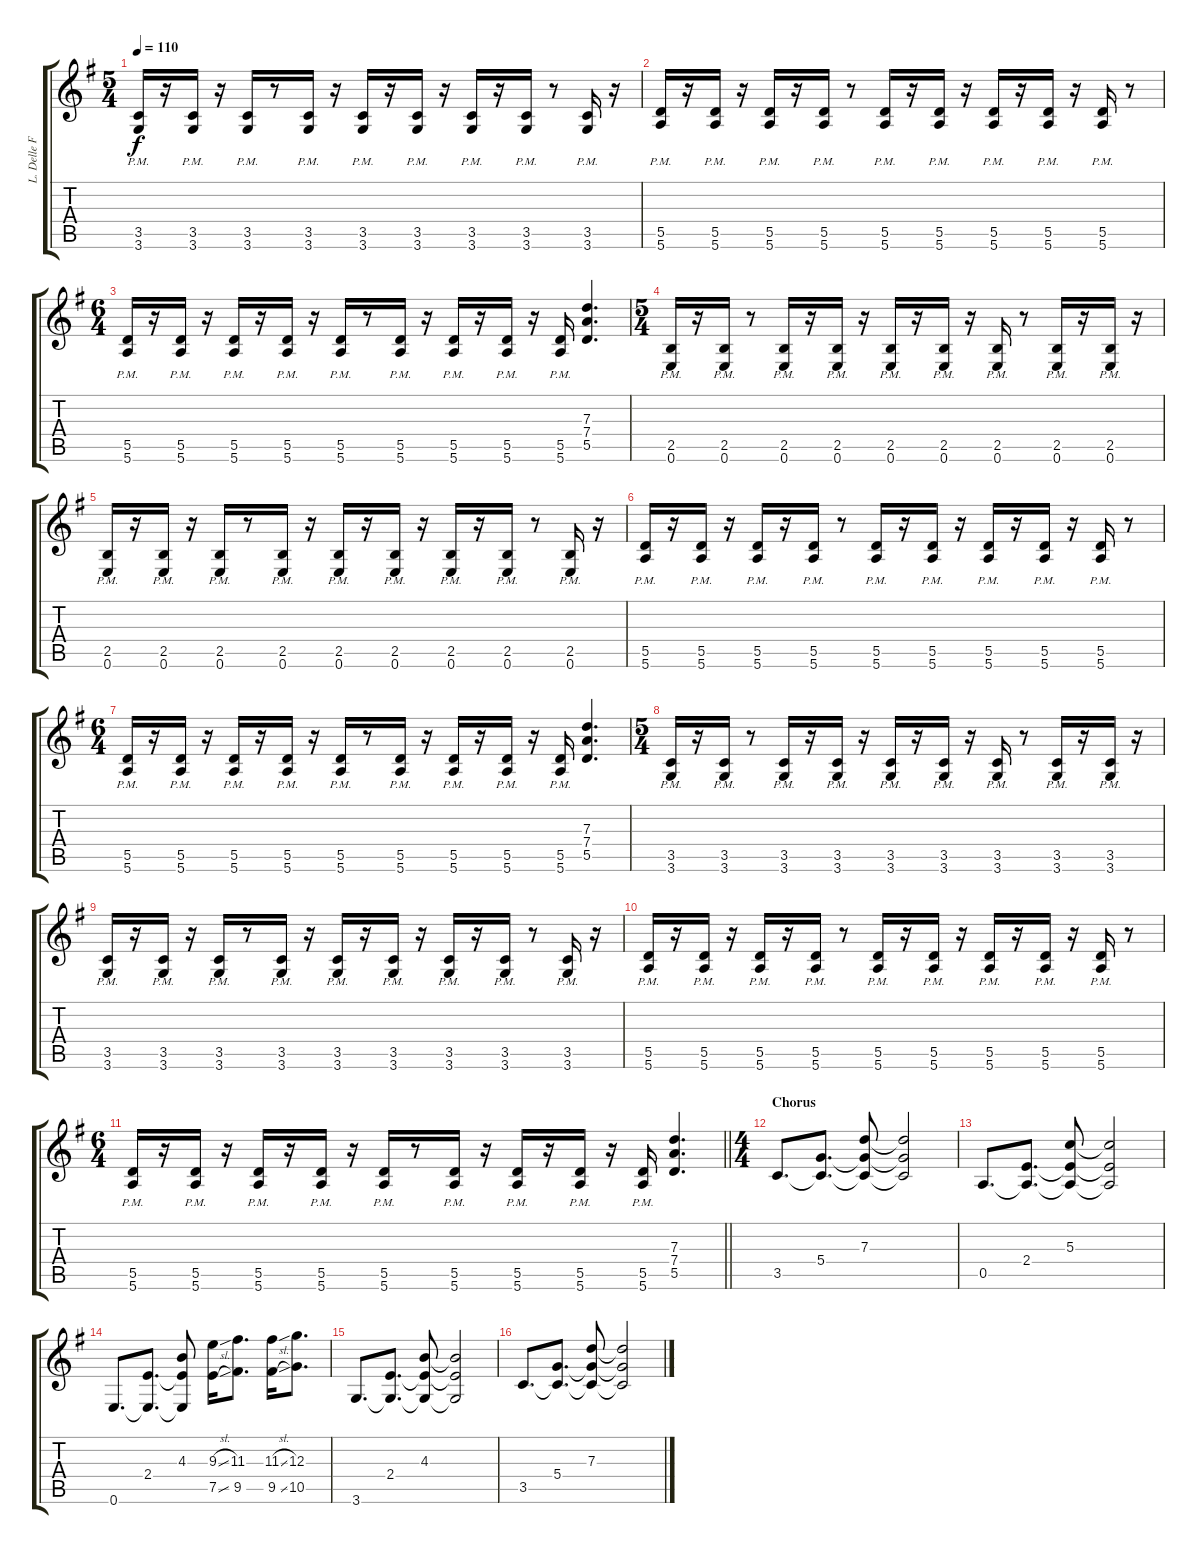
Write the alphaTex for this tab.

\track ("L. Delle Fave (Dist. Guitar R)" "L. Delle F") {instrument overdrivenguitar}
\staff {score tabs}
\tuning (E4 B3 G3 D3 A2 E2) {hide}
\ts (5 4)
\tempo 110
\clef g2
\ks eminor
(3.5{pm} 3.6{pm}).16{dy f} r.16 (3.5{pm} 3.6{pm}).16 r.16 (3.5{pm} 3.6{pm}).16 r.8 (3.5{pm} 3.6{pm}).16 r.16 (3.5{pm} 3.6{pm}).16 r.16 (3.5{pm} 3.6{pm}).16 r.16 (3.5{pm} 3.6{pm}).16 r.16 (3.5{pm} 3.6{pm}).16 r.8 (3.5{pm} 3.6{pm}).16 r.16 |
(5.5{pm} 5.6{pm}).16 r.16 (5.5{pm} 5.6{pm}).16 r.16 (5.5{pm} 5.6{pm}).16 r.16 (5.5{pm} 5.6{pm}).16 r.8 (5.5{pm} 5.6{pm}).16 r.16 (5.5{pm} 5.6{pm}).16 r.16 (5.5{pm} 5.6{pm}).16 r.16 (5.5{pm} 5.6{pm}).16 r.16 (5.5{pm} 5.6{pm}).16 r.8 |
\ts (6 4)
(5.5{pm} 5.6{pm}).16 r.16 (5.5{pm} 5.6{pm}).16 r.16 (5.5{pm} 5.6{pm}).16 r.16 (5.5{pm} 5.6{pm}).16 r.16 (5.5{pm} 5.6{pm}).16 r.8 (5.5{pm} 5.6{pm}).16 r.16 (5.5{pm} 5.6{pm}).16 r.16 (5.5{pm} 5.6{pm}).16 r.16 (5.5{pm} 5.6{pm}).16 (7.3 7.4 5.5).4{d} |
\ts (5 4)
(2.5{pm} 0.6{pm}).16 r.16 (2.5{pm} 0.6{pm}).16 r.8 (2.5{pm} 0.6{pm}).16 r.16 (2.5{pm} 0.6{pm}).16 r.16 (2.5{pm} 0.6{pm}).16 r.16 (2.5{pm} 0.6{pm}).16 r.16 (2.5{pm} 0.6{pm}).16 r.8 (2.5{pm} 0.6{pm}).16 r.16 (2.5{pm} 0.6{pm}).16 r.16 |
(2.5{pm} 0.6{pm}).16 r.16 (2.5{pm} 0.6{pm}).16 r.16 (2.5{pm} 0.6{pm}).16 r.8 (2.5{pm} 0.6{pm}).16 r.16 (2.5{pm} 0.6{pm}).16 r.16 (2.5{pm} 0.6{pm}).16 r.16 (2.5{pm} 0.6{pm}).16 r.16 (2.5{pm} 0.6{pm}).16 r.8 (2.5{pm} 0.6{pm}).16 r.16 |
(5.5{pm} 5.6{pm}).16 r.16 (5.5{pm} 5.6{pm}).16 r.16 (5.5{pm} 5.6{pm}).16 r.16 (5.5{pm} 5.6{pm}).16 r.8 (5.5{pm} 5.6{pm}).16 r.16 (5.5{pm} 5.6{pm}).16 r.16 (5.5{pm} 5.6{pm}).16 r.16 (5.5{pm} 5.6{pm}).16 r.16 (5.5{pm} 5.6{pm}).16 r.8 |
\ts (6 4)
(5.5{pm} 5.6{pm}).16 r.16 (5.5{pm} 5.6{pm}).16 r.16 (5.5{pm} 5.6{pm}).16 r.16 (5.5{pm} 5.6{pm}).16 r.16 (5.5{pm} 5.6{pm}).16 r.8 (5.5{pm} 5.6{pm}).16 r.16 (5.5{pm} 5.6{pm}).16 r.16 (5.5{pm} 5.6{pm}).16 r.16 (5.5{pm} 5.6{pm}).16 (7.3 7.4 5.5).4{d} |
\ts (5 4)
(3.5{pm} 3.6{pm}).16 r.16 (3.5{pm} 3.6{pm}).16 r.8 (3.5{pm} 3.6{pm}).16 r.16 (3.5{pm} 3.6{pm}).16 r.16 (3.5{pm} 3.6{pm}).16 r.16 (3.5{pm} 3.6{pm}).16 r.16 (3.5{pm} 3.6{pm}).16 r.8 (3.5{pm} 3.6{pm}).16 r.16 (3.5{pm} 3.6{pm}).16 r.16 |
(3.5{pm} 3.6{pm}).16 r.16 (3.5{pm} 3.6{pm}).16 r.16 (3.5{pm} 3.6{pm}).16 r.8 (3.5{pm} 3.6{pm}).16 r.16 (3.5{pm} 3.6{pm}).16 r.16 (3.5{pm} 3.6{pm}).16 r.16 (3.5{pm} 3.6{pm}).16 r.16 (3.5{pm} 3.6{pm}).16 r.8 (3.5{pm} 3.6{pm}).16 r.16 |
(5.5{pm} 5.6{pm}).16 r.16 (5.5{pm} 5.6{pm}).16 r.16 (5.5{pm} 5.6{pm}).16 r.16 (5.5{pm} 5.6{pm}).16 r.8 (5.5{pm} 5.6{pm}).16 r.16 (5.5{pm} 5.6{pm}).16 r.16 (5.5{pm} 5.6{pm}).16 r.16 (5.5{pm} 5.6{pm}).16 r.16 (5.5{pm} 5.6{pm}).16 r.8 |
\ts (6 4)
\barLineRight lightlight
(5.5{pm} 5.6{pm}).16 r.16 (5.5{pm} 5.6{pm}).16 r.16 (5.5{pm} 5.6{pm}).16 r.16 (5.5{pm} 5.6{pm}).16 r.16 (5.5{pm} 5.6{pm}).16 r.8 (5.5{pm} 5.6{pm}).16 r.16 (5.5{pm} 5.6{pm}).16 r.16 (5.5{pm} 5.6{pm}).16 r.16 (5.5{pm} 5.6{pm}).16 (7.3 7.4 5.5).4{d} |
\ts (4 4)
\section ("" "Chorus")
3.5.8{d} (5.4 3.5{t}).8{d} (7.3 5.4{t} 3.5{t}).8 (7.3{t} 5.4{t} 3.5{t}).2 |
0.5.8{d} (2.4 0.5{t}).8{d} (5.3 2.4{t} 0.5{t}).8 (5.3{t} 2.4{t} 0.5{t}).2 |
0.6.8{d} (2.4 0.6{t}).8{d} (4.3 2.4{t} 0.6{t}).8 (9.3{sl} 7.5{sl}).16 (11.3 9.5).8{d} (11.3{sl} 9.5{sl}).16 (12.3 10.5).8{d} |
3.6.8{d} (2.4 3.6{t}).8{d} (4.3 2.4{t} 3.6{t}).8 (4.3{t} 2.4{t} 3.6{t}).2 |
3.5.8{d} (5.4 3.5{t}).8{d} (7.3 5.4{t} 3.5{t}).8 (7.3{t} 5.4{t} 3.5{t}).2
